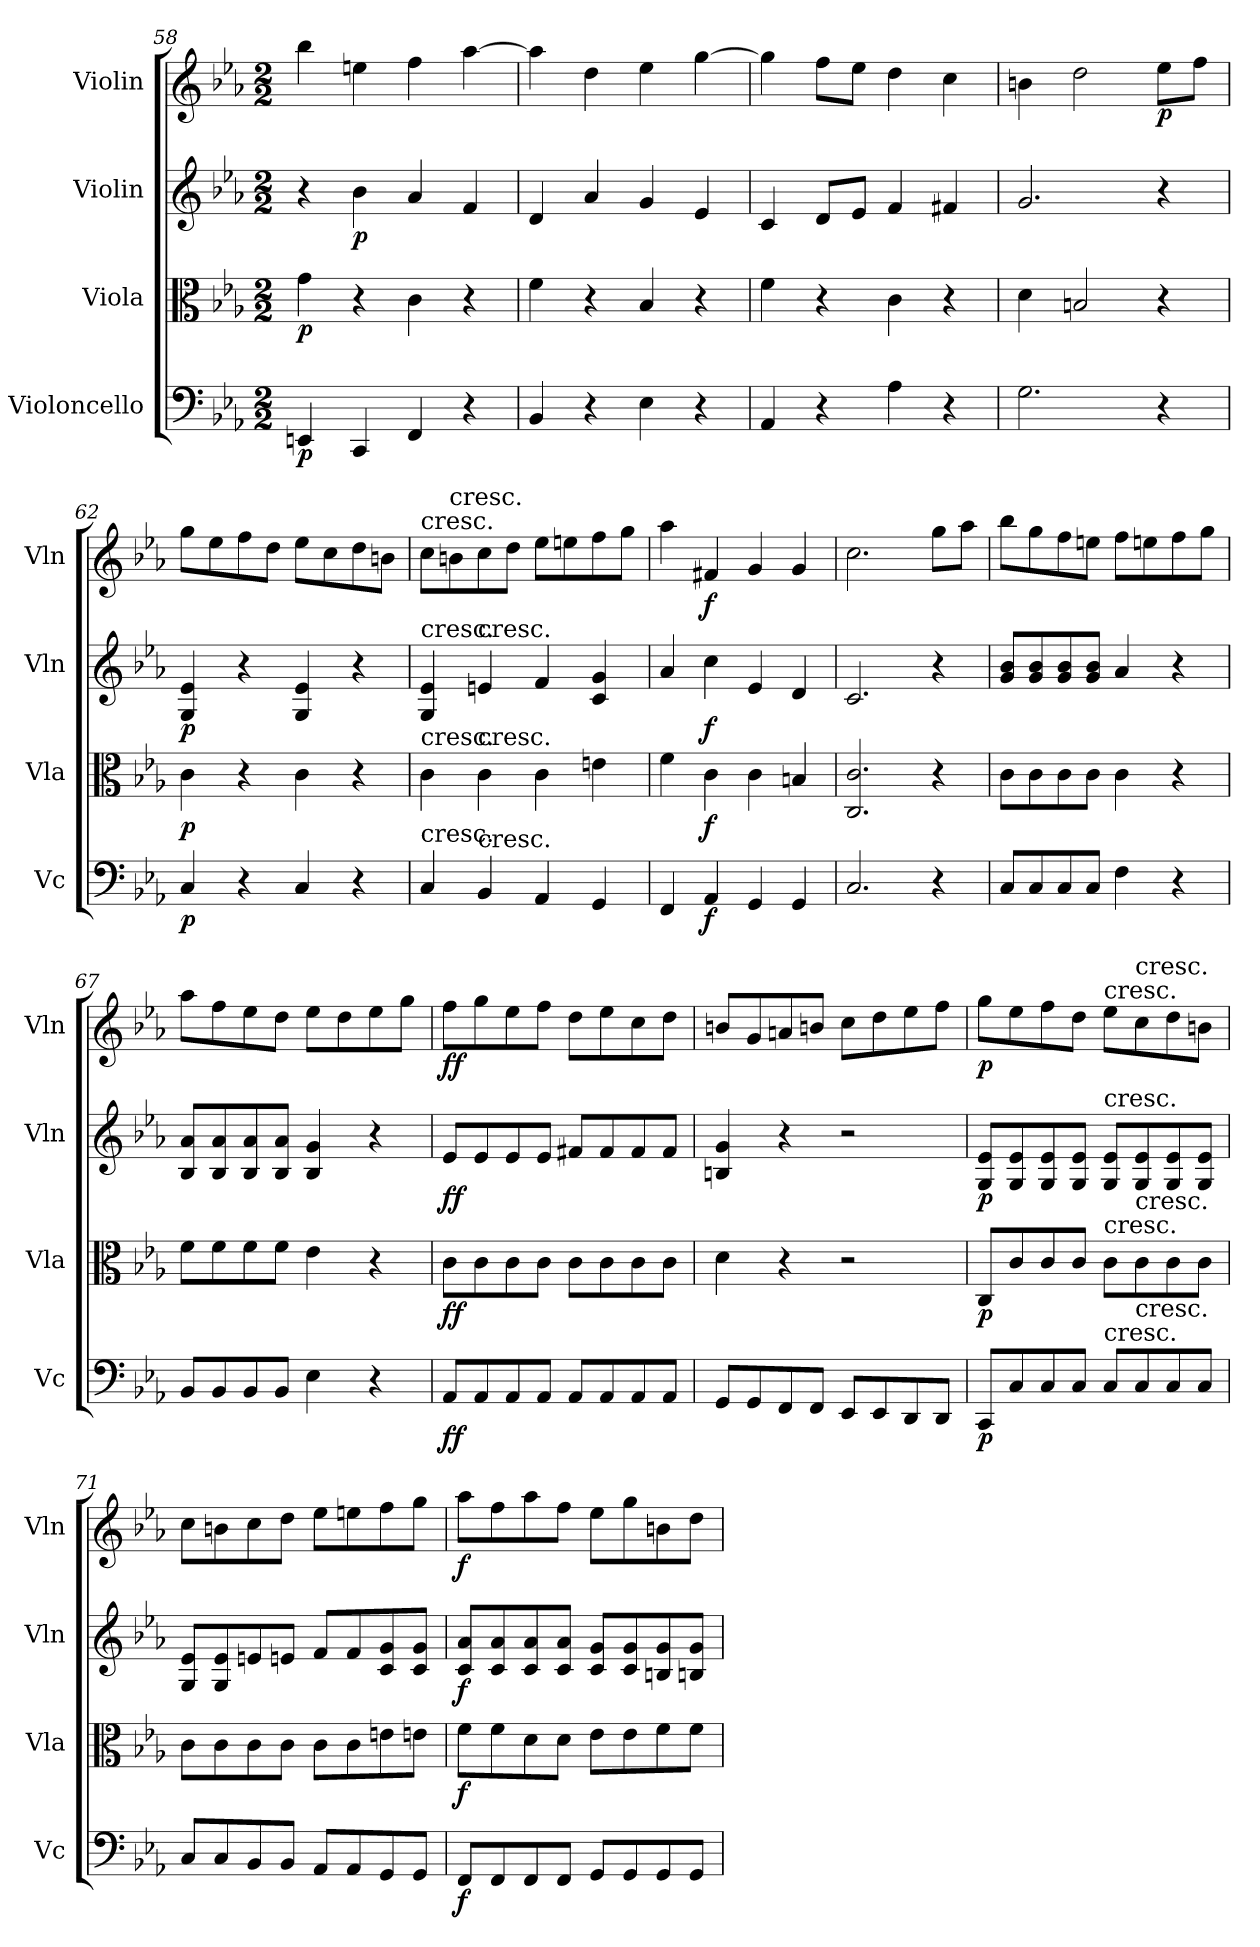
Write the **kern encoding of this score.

**kern	**dynam	**kern	**dynam	**kern	**dynam	**kern	**dynam
*part4	*part4	*part3	*part3	*part2	*part2	*part1	*part1
*staff4	*staff4	*staff3	*staff3	*staff2	*staff2	*staff1	*staff1
*I"Violoncello	*	*I"Viola	*	*I"Violin	*	*I"Violin	*
*I'Vc	*	*I'Vla	*	*I'Vln	*	*I'Vln	*
*clefF4	*	*clefC3	*	*clefG2	*	*clefG2	*
*k[b-e-a-]	*	*k[b-e-a-]	*	*k[b-e-a-]	*	*k[b-e-a-]	*
*c:	*	*c:	*	*c:	*	*c:	*
*M2/2	*	*M2/2	*	*M2/2	*	*M2/2	*
=58	=58	=58	=58	=58	=58	=58	=58
4EEn/	p	4g\	p	4r	.	4bb-\	.
4CC/	.	4r	.	4b-\	p	4een\	.
4FF/	.	4c\	.	4a-/	.	4ff\	.
4r	.	4r	.	4f/	.	[4aa-\	.
=59	=59	=59	=59	=59	=59	=59	=59
4BB-/	.	4f\	.	4d/	.	4aa-\]	.
4r	.	4r	.	4a-/	.	4dd\	.
4E-\	.	4B-/	.	4g/	.	4ee-\	.
4r	.	4r	.	4e-/	.	[4gg\	.
=60	=60	=60	=60	=60	=60	=60	=60
4AA-/	.	4f\	.	4c/	.	4gg\]	.
4r	.	4r	.	8d/L	.	8ff\L	.
.	.	.	.	8e-/J	.	8ee-\J	.
4A-\	.	4c\	.	4f/	.	4dd\	.
4r	.	4r	.	4f#X/	.	4cc\	.
=61	=61	=61	=61	=61	=61	=61	=61
2.G\	.	4d\	.	2.g/	.	4bn\	.
.	.	2Bn/	.	.	.	2dd\	.
4r	.	4r	.	4r	.	8ee-\L	p
.	.	.	.	.	.	8ff\J	.
=62	=62	=62	=62	=62	=62	=62	=62
4C/	p	4c\	p	4G/ 4e-/	p	8gg\L	.
.	.	.	.	.	.	8ee-\	.
4r	.	4r	.	4r	.	8ff\	.
.	.	.	.	.	.	8dd\J	.
4C/	.	4c\	.	4G/ 4e-/	.	8ee-\L	.
.	.	.	.	.	.	8cc\	.
4r	.	4r	.	4r	.	8dd\	.
.	.	.	.	.	.	8bn\J	.
=63	=63	=63	=63	=63	=63	=63	=63
!	!	!	!	!	!	!LO:TX:t=cresc.	!
!	!	!	!	!LO:TX:t=cresc.	!	!	!
!	!	!LO:TX:t=cresc.	!	!	!	!	!
!LO:TX:t=cresc.	!	!	!	!	!	!	!
4C/	.	4c\	.	4G/ 4e-/	.	8cc\L	.
!	!	!	!	!	!	!LO:TX:t=cresc.	!
.	.	.	.	.	.	8bn\	.
!	!	!	!	!LO:TX:t=cresc.	!	!	!
!	!	!LO:TX:t=cresc.	!	!	!	!	!
!LO:TX:t=cresc.	!	!	!	!	!	!	!
4BB-/	.	4c\	.	4en/	.	8cc\	.
.	.	.	.	.	.	8dd\J	.
4AA-/	.	4c\	.	4f/	.	8ee-\L	.
.	.	.	.	.	.	8een\	.
4GG/	.	4en\	.	4c/ 4g/	.	8ff\	.
.	.	.	.	.	.	8gg\J	.
=64	=64	=64	=64	=64	=64	=64	=64
4FF/	.	4f\	.	4a-/	.	4aa-\	.
4AA-/	f	4c\	f	4cc\	f	4f#X/	f
4GG/	.	4c\	.	4e-/	.	4g/	.
4GG/	.	4Bn/	.	4d/	.	4g/	.
=65	=65	=65	=65	=65	=65	=65	=65
2.C/	.	2.C/ 2.c/	.	2.c/	.	2.cc\	.
4r	.	4r	.	4r	.	8gg\L	.
.	.	.	.	.	.	8aa-\J	.
=66	=66	=66	=66	=66	=66	=66	=66
8C/L	.	8c\L	.	8g/ 8b-/L	.	8bb-\L	.
8C/	.	8c\	.	8g/ 8b-/	.	8gg\	.
8C/	.	8c\	.	8g/ 8b-/	.	8ff\	.
8C/J	.	8c\J	.	8g/ 8b-/J	.	8een\J	.
4F\	.	4c\	.	4a-/	.	8ff\L	.
.	.	.	.	.	.	8een\	.
4r	.	4r	.	4r	.	8ff\	.
.	.	.	.	.	.	8gg\J	.
=67	=67	=67	=67	=67	=67	=67	=67
8BB-/L	.	8f\L	.	8B-/ 8a-/L	.	8aa-\L	.
8BB-/	.	8f\	.	8B-/ 8a-/	.	8ff\	.
8BB-/	.	8f\	.	8B-/ 8a-/	.	8ee-\	.
8BB-/J	.	8f\J	.	8B-/ 8a-/J	.	8dd\J	.
4E-\	.	4e-\	.	4B-/ 4g/	.	8ee-\L	.
.	.	.	.	.	.	8dd\	.
4r	.	4r	.	4r	.	8ee-\	.
.	.	.	.	.	.	8gg\J	.
=68	=68	=68	=68	=68	=68	=68	=68
8AA-/L	ff	8c\L	ff	8e-/L	ff	8ff\L	ff
8AA-/	.	8c\	.	8e-/	.	8gg\	.
8AA-/	.	8c\	.	8e-/	.	8ee-\	.
8AA-/J	.	8c\J	.	8e-/J	.	8ff\J	.
8AA-/L	.	8c\L	.	8f#X/L	.	8dd\L	.
8AA-/	.	8c\	.	8f#/	.	8ee-\	.
8AA-/	.	8c\	.	8f#/	.	8cc\	.
8AA-/J	.	8c\J	.	8f#/J	.	8dd\J	.
=69	=69	=69	=69	=69	=69	=69	=69
8GG/L	.	4d\	.	4Bn/ 4g/	.	8bn/L	.
8GG/	.	.	.	.	.	8g/	.
8FF/	.	4r	.	4r	.	8an/	.
8FF/J	.	.	.	.	.	8bn/J	.
8EE-/L	.	2r	.	2r	.	8cc\L	.
8EE-/	.	.	.	.	.	8dd\	.
8DD/	.	.	.	.	.	8ee-\	.
8DD/J	.	.	.	.	.	8ff\J	.
=70	=70	=70	=70	=70	=70	=70	=70
8CC/L	p	8C/L	p	8G/ 8e-/L	p	8gg\L	p
8C/	.	8c/	.	8G/ 8e-/	.	8ee-\	.
8C/	.	8c/	.	8G/ 8e-/	.	8ff\	.
8C/J	.	8c/J	.	8G/ 8e-/J	.	8dd\J	.
!	!	!	!	!	!	!LO:TX:t=cresc.	!
!	!	!	!	!LO:TX:t=cresc.	!	!	!
!	!	!LO:TX:t=cresc.	!	!	!	!	!
!LO:TX:t=cresc.	!	!	!	!	!	!	!
8C/L	.	8c\L	.	8G/ 8e-/L	.	8ee-\L	.
!	!	!	!	!	!	!LO:TX:t=cresc.	!
!	!	!LO:TX:t=cresc.	!	!	!	!	!
!LO:TX:t=cresc.	!	!	!	!	!	!	!
8C/	.	8c\	.	8G/ 8e-/	.	8cc\	.
8C/	.	8c\	.	8G/ 8e-/	.	8dd\	.
8C/J	.	8c\J	.	8G/ 8e-/J	.	8bn\J	.
=71	=71	=71	=71	=71	=71	=71	=71
8C/L	.	8c\L	.	8G/ 8e-/L	.	8cc\L	.
8C/	.	8c\	.	8G/ 8e-/	.	8bn\	.
8BB-/	.	8c\	.	8en/	.	8cc\	.
8BB-/J	.	8c\J	.	8en/J	.	8dd\J	.
8AA-/L	.	8c\L	.	8f/L	.	8ee-\L	.
8AA-/	.	8c\	.	8f/	.	8een\	.
8GG/	.	8en\	.	8c/ 8g/	.	8ff\	.
8GG/J	.	8en\J	.	8c/ 8g/J	.	8gg\J	.
=72	=72	=72	=72	=72	=72	=72	=72
8FF/L	f	8f\L	f	8c/ 8a-/L	f	8aa-\L	f
8FF/	.	8f\	.	8c/ 8a-/	.	8ff\	.
8FF/	.	8d\	.	8c/ 8a-/	.	8aa-\	.
8FF/J	.	8d\J	.	8c/ 8a-/J	.	8ff\J	.
8GG/L	.	8e-\L	.	8c/ 8g/L	.	8ee-\L	.
8GG/	.	8e-\	.	8c/ 8g/	.	8gg\	.
8GG/	.	8f\	.	8Bn/ 8g/	.	8bn\	.
8GG/J	.	8f\J	.	8Bn/ 8g/J	.	8dd\J	.
=	=	=	=	=	=	=	=
*-	*-	*-	*-	*-	*-	*-	*-
